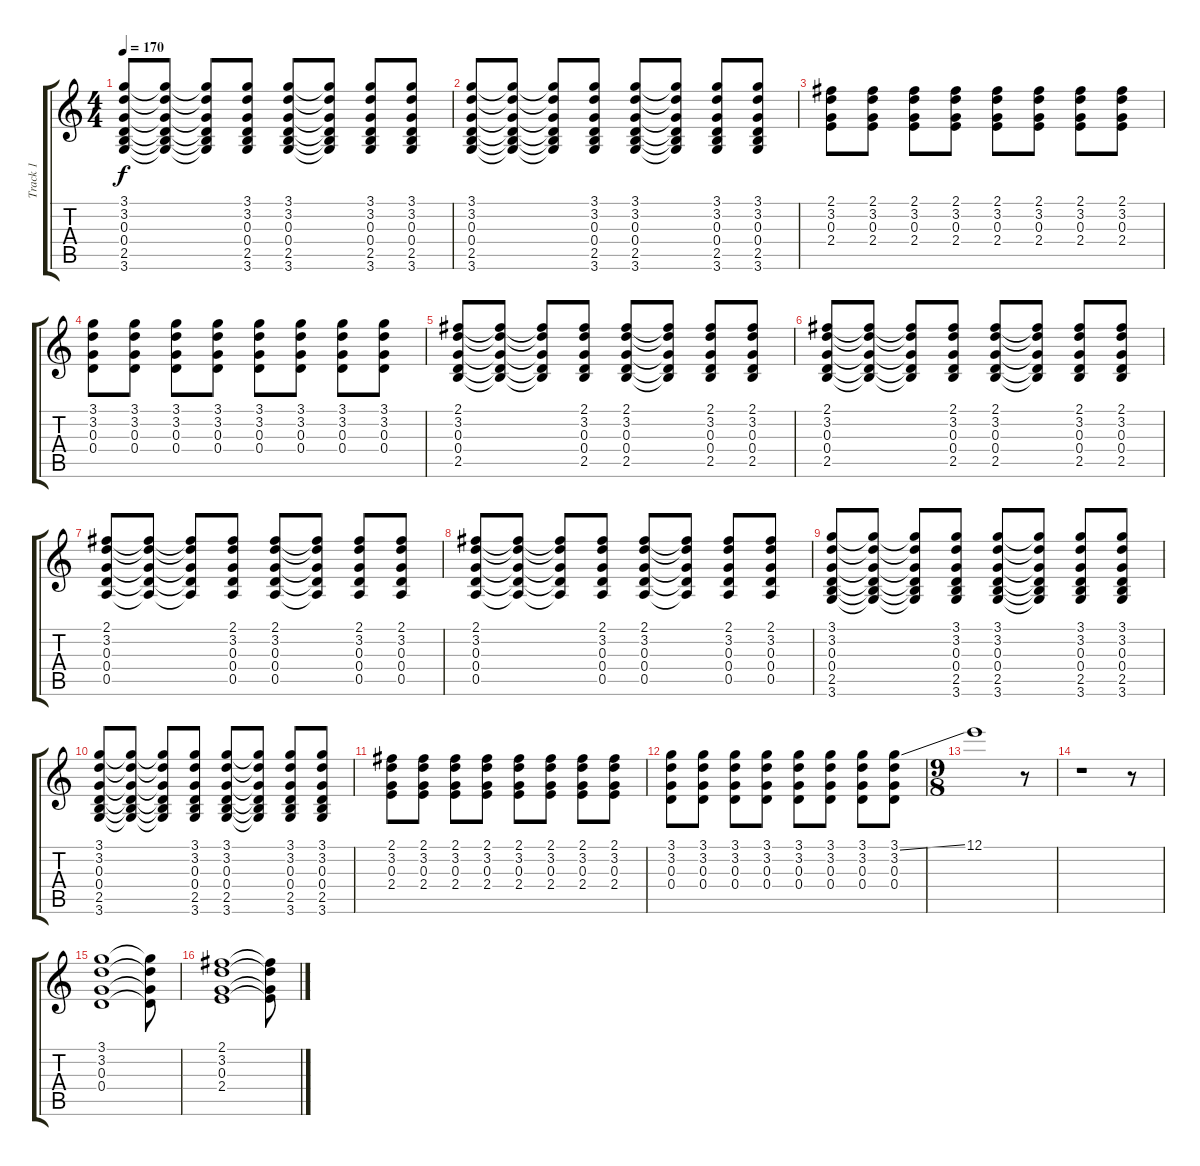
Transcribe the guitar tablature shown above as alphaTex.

\track ("Track 1" "Track 1") {instrument overdrivenguitar}
\staff {score tabs}
\tuning (E4 B3 G3 D3 A2 E2) {hide}
\ts (4 4)
\tempo 170
\clef g2
\ks c
(3.1 3.2 0.3 0.4 2.5 3.6).8{dy f} (3.1{t} 3.2{t} 0.3{t} 0.4{t} 2.5{t} 3.6{t}).8 (3.1{t} 3.2{t} 0.3{t} 0.4{t} 2.5{t} 3.6{t}).8 (3.1 3.2 0.3 0.4 2.5 3.6).8 (3.1 3.2 0.3 0.4 2.5 3.6).8 (3.1{t} 3.2{t} 0.3{t} 0.4{t} 2.5{t} 3.6{t}).8 (3.1 3.2 0.3 0.4 2.5 3.6).8 (3.1 3.2 0.3 0.4 2.5 3.6).8 |
(3.1 3.2 0.3 0.4 2.5 3.6).8 (3.1{t} 3.2{t} 0.3{t} 0.4{t} 2.5{t} 3.6{t}).8 (3.1{t} 3.2{t} 0.3{t} 0.4{t} 2.5{t} 3.6{t}).8 (3.1 3.2 0.3 0.4 2.5 3.6).8 (3.1 3.2 0.3 0.4 2.5 3.6).8 (3.1{t} 3.2{t} 0.3{t} 0.4{t} 2.5{t} 3.6{t}).8 (3.1 3.2 0.3 0.4 2.5 3.6).8 (3.1 3.2 0.3 0.4 2.5 3.6).8 |
(2.1 3.2 0.3 2.4).8 (2.1 3.2 0.3 2.4).8 (2.1 3.2 0.3 2.4).8 (2.1 3.2 0.3 2.4).8 (2.1 3.2 0.3 2.4).8 (2.1 3.2 0.3 2.4).8 (2.1 3.2 0.3 2.4).8 (2.1 3.2 0.3 2.4).8 |
(3.1 3.2 0.3 0.4).8 (3.1 3.2 0.3 0.4).8 (3.1 3.2 0.3 0.4).8 (3.1 3.2 0.3 0.4).8 (3.1 3.2 0.3 0.4).8 (3.1 3.2 0.3 0.4).8 (3.1 3.2 0.3 0.4).8 (3.1 3.2 0.3 0.4).8 |
(2.1 3.2 0.3 0.4 2.5).8 (2.1{t} 3.2{t} 0.3{t} 0.4{t} 2.5{t}).8 (2.1{t} 3.2{t} 0.3{t} 0.4{t} 2.5{t}).8 (2.1 3.2 0.3 0.4 2.5).8 (2.1 3.2 0.3 0.4 2.5).8 (2.1{t} 3.2{t} 0.3{t} 0.4{t} 2.5{t}).8 (2.1 3.2 0.3 0.4 2.5).8 (2.1 3.2 0.3 0.4 2.5).8 |
(2.1 3.2 0.3 0.4 2.5).8 (2.1{t} 3.2{t} 0.3{t} 0.4{t} 2.5{t}).8 (2.1{t} 3.2{t} 0.3{t} 0.4{t} 2.5{t}).8 (2.1 3.2 0.3 0.4 2.5).8 (2.1 3.2 0.3 0.4 2.5).8 (2.1{t} 3.2{t} 0.3{t} 0.4{t} 2.5{t}).8 (2.1 3.2 0.3 0.4 2.5).8 (2.1 3.2 0.3 0.4 2.5).8 |
(2.1 3.2 0.3 0.4 0.5).8 (2.1{t} 3.2{t} 0.3{t} 0.4{t} 0.5{t}).8 (2.1{t} 3.2{t} 0.3{t} 0.4{t} 0.5{t}).8 (2.1 3.2 0.3 0.4 0.5).8 (2.1 3.2 0.3 0.4 0.5).8 (2.1{t} 3.2{t} 0.3{t} 0.4{t} 0.5{t}).8 (2.1 3.2 0.3 0.4 0.5).8 (2.1 3.2 0.3 0.4 0.5).8 |
(2.1 3.2 0.3 0.4 0.5).8 (2.1{t} 3.2{t} 0.3{t} 0.4{t} 0.5{t}).8 (2.1{t} 3.2{t} 0.3{t} 0.4{t} 0.5{t}).8 (2.1 3.2 0.3 0.4 0.5).8 (2.1 3.2 0.3 0.4 0.5).8 (2.1{t} 3.2{t} 0.3{t} 0.4{t} 0.5{t}).8 (2.1 3.2 0.3 0.4 0.5).8 (2.1 3.2 0.3 0.4 0.5).8 |
(3.1 3.2 0.3 0.4 2.5 3.6).8 (3.1{t} 3.2{t} 0.3{t} 0.4{t} 2.5{t} 3.6{t}).8 (3.1{t} 3.2{t} 0.3{t} 0.4{t} 2.5{t} 3.6{t}).8 (3.1 3.2 0.3 0.4 2.5 3.6).8 (3.1 3.2 0.3 0.4 2.5 3.6).8 (3.1{t} 3.2{t} 0.3{t} 0.4{t} 2.5{t} 3.6{t}).8 (3.1 3.2 0.3 0.4 2.5 3.6).8 (3.1 3.2 0.3 0.4 2.5 3.6).8 |
(3.1 3.2 0.3 0.4 2.5 3.6).8 (3.1{t} 3.2{t} 0.3{t} 0.4{t} 2.5{t} 3.6{t}).8 (3.1{t} 3.2{t} 0.3{t} 0.4{t} 2.5{t} 3.6{t}).8 (3.1 3.2 0.3 0.4 2.5 3.6).8 (3.1 3.2 0.3 0.4 2.5 3.6).8 (3.1{t} 3.2{t} 0.3{t} 0.4{t} 2.5{t} 3.6{t}).8 (3.1 3.2 0.3 0.4 2.5 3.6).8 (3.1 3.2 0.3 0.4 2.5 3.6).8 |
(2.1 3.2 0.3 2.4).8 (2.1 3.2 0.3 2.4).8 (2.1 3.2 0.3 2.4).8 (2.1 3.2 0.3 2.4).8 (2.1 3.2 0.3 2.4).8 (2.1 3.2 0.3 2.4).8 (2.1 3.2 0.3 2.4).8 (2.1 3.2 0.3 2.4).8 |
(3.1 3.2 0.3 0.4).8 (3.1 3.2 0.3 0.4).8 (3.1 3.2 0.3 0.4).8 (3.1 3.2 0.3 0.4).8 (3.1 3.2 0.3 0.4).8 (3.1 3.2 0.3 0.4).8 (3.1 3.2 0.3 0.4).8 (3.1{ss} 3.2 0.3 0.4).8 |
\ts (9 8)
12.1.1 r.8 |
r.1 r.8 |
(3.1 3.2 0.3 0.4).1 (3.1{t} 3.2{t} 0.3{t} 0.4{t}).8 |
(2.1 3.2 0.3 2.4).1 (2.1{t} 3.2{t} 0.3{t} 2.4{t}).8
